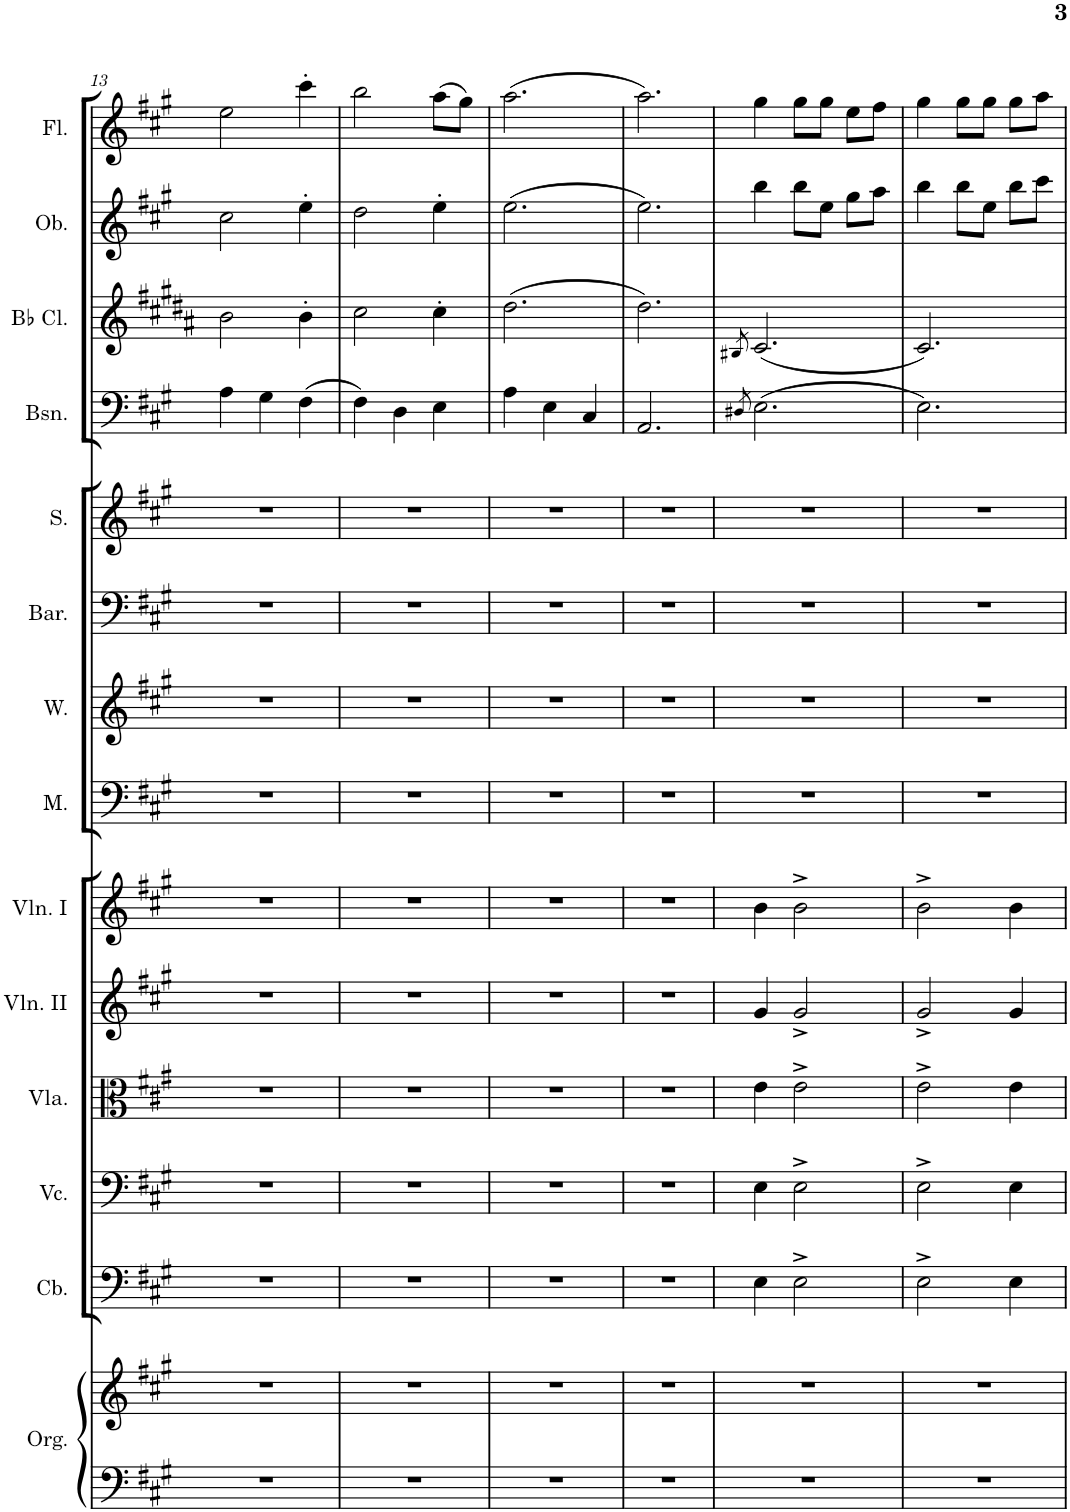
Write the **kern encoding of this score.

**kern	**kern	**kern	**kern	**kern	**kern	**kern	**kern	**kern	**kern	**kern	**kern	**kern	**kern	**kern
*part14	*part14	*part13	*part12	*part11	*part10	*part9	*part8	*part7	*part6	*part5	*part4	*part3	*part2	*part1
*staff15	*staff14	*staff13	*staff12	*staff11	*staff10	*staff9	*staff8	*staff7	*staff6	*staff5	*staff4	*staff3	*staff2	*staff1
*I"Organ	*	*I"Contrabasses	*I"Violoncellos	*I"Violas	*I"Violins II	*I"Violins I	*I"Men	*I"Women	*I"Baritone	*I"Soprano	*I"Bassoons	*I"Clarinets in Bb	*I"Oboes	*I"Flutes
*I'Org.	*	*I'Cb.	*I'Vc.	*I'Vla.	*I'Vln. II	*I'Vln. I	*I'M.	*I'W.	*I'Bar.	*I'S.	*I'Bsn.	*	*I'Ob.	*I'Fl.
!!LO:PB:g=z
*clefF4	*clefG2	*clefF4	*clefF4	*clefC3	*clefG2	*clefG2	*clefF4	*clefG2	*clefF4	*clefG2	*clefF4	*clefG2	*clefG2	*clefG2
*	*	*Trd7c12	*	*	*	*	*	*	*	*	*	*Trd1c2	*	*
*k[f#c#g#]	*k[f#c#g#]	*k[f#c#g#]	*k[f#c#g#]	*k[f#c#g#]	*k[f#c#g#]	*k[f#c#g#]	*k[f#c#g#]	*k[f#c#g#]	*k[f#c#g#]	*k[f#c#g#]	*k[f#c#g#]	*k[f#c#g#d#a#]	*k[f#c#g#]	*k[f#c#g#]
*M3/4	*M3/4	*M3/4	*M3/4	*M3/4	*M3/4	*M3/4	*M3/4	*M3/4	*M3/4	*M3/4	*M3/4	*M3/4	*M3/4	*M3/4
=13	=13	=13	=13	=13	=13	=13	=13	=13	=13	=13	=13	=13	=13	=13
2.r	2.r	2.r	2.r	2.r	2.r	2.r	2.r	2.r	2.r	2.r	4A\	2b\	2cc#\	2ee\
.	.	.	.	.	.	.	.	.	.	.	4G#\	.	.	.
.	.	.	.	.	.	.	.	.	.	.	(4F#\	4b'\	4ee'\	4ccc#'\
=14	=14	=14	=14	=14	=14	=14	=14	=14	=14	=14	=14	=14	=14	=14
2.r	2.r	2.r	2.r	2.r	2.r	2.r	2.r	2.r	2.r	2.r	4F#\)	2cc#\	2dd\	2bb\
.	.	.	.	.	.	.	.	.	.	.	4D\	.	.	.
.	.	.	.	.	.	.	.	.	.	.	4E\	4cc#'\	4ee'\	(8aa\L
.	.	.	.	.	.	.	.	.	.	.	.	.	.	8gg#\J)
=15	=15	=15	=15	=15	=15	=15	=15	=15	=15	=15	=15	=15	=15	=15
2.r	2.r	2.r	2.r	2.r	2.r	2.r	2.r	2.r	2.r	2.r	4A\	(2.dd#\	(2.ee\	(2.aa\
.	.	.	.	.	.	.	.	.	.	.	4E\	.	.	.
.	.	.	.	.	.	.	.	.	.	.	4C#/	.	.	.
=16	=16	=16	=16	=16	=16	=16	=16	=16	=16	=16	=16	=16	=16	=16
2.r	2.r	2.r	2.r	2.r	2.r	2.r	2.r	2.r	2.r	2.r	2.AA/	2.dd#\)	2.ee\)	2.aa\)
=17	=17	=17	=17	=17	=17	=17	=17	=17	=17	=17	=17	=17	=17	=17
.	.	.	.	.	.	.	.	.	.	.	8qD#X/	8qB#X/	.	.
2.r	2.r	4E\	4E\	4e\	4g#/	4b\	2.r	2.r	2.r	2.r	(2.E\	(2.c#/	4bb\	4gg#\
.	.	2E^\	2E^\	2e^\	2g#^/	2b^\	.	.	.	.	.	.	8bb\L	8gg#\L
.	.	.	.	.	.	.	.	.	.	.	.	.	8ee\J	8gg#\J
.	.	.	.	.	.	.	.	.	.	.	.	.	8gg#\L	8ee\L
.	.	.	.	.	.	.	.	.	.	.	.	.	8aa\J	8ff#\J
=18	=18	=18	=18	=18	=18	=18	=18	=18	=18	=18	=18	=18	=18	=18
2.r	2.r	2E^\	2E^\	2e^\	2g#^/	2b^\	2.r	2.r	2.r	2.r	2.E\)	2.c#/)	4bb\	4gg#\
.	.	.	.	.	.	.	.	.	.	.	.	.	8bb\L	8gg#\L
.	.	.	.	.	.	.	.	.	.	.	.	.	8ee\J	8gg#\J
.	.	4E\	4E\	4e\	4g#/	4b\	.	.	.	.	.	.	8bb\L	8gg#\L
.	.	.	.	.	.	.	.	.	.	.	.	.	8ccc#\J	8aa\J
=	=	=	=	=	=	=	=	=	=	=	=	=	=	=
*-	*-	*-	*-	*-	*-	*-	*-	*-	*-	*-	*-	*-	*-	*-
